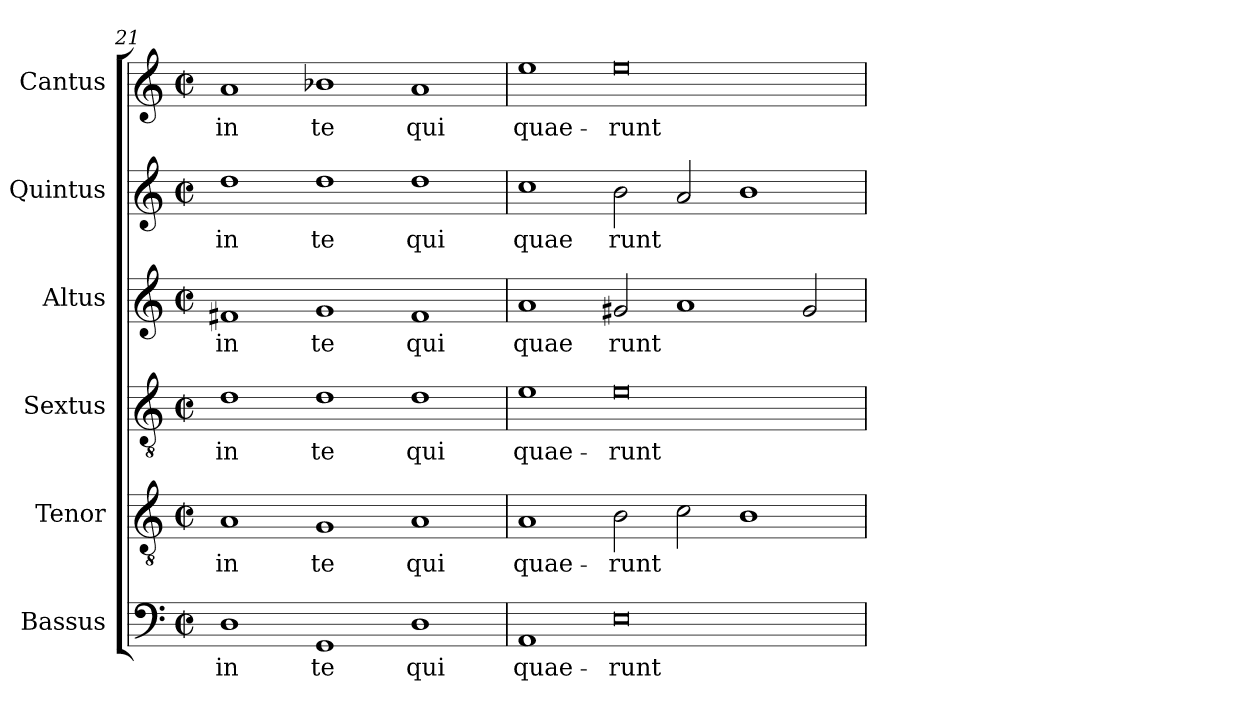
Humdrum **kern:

**kern	**text	**kern	**text	**kern	**text	**kern	**text	**kern	**text	**kern	**text
*part6	*part6	*part5	*part5	*part4	*part4	*part3	*part3	*part2	*part2	*part1	*part1
*staff6	*staff6	*staff5	*staff5	*staff4	*staff4	*staff3	*staff3	*staff2	*staff2	*staff1	*staff1
*I"Bassus	*	*I"Tenor	*	*I"Sextus	*	*I"Altus	*	*I"Quintus	*	*I"Cantus	*
*clefF4	*	*clefGv2	*	*clefGv2	*	*clefG2	*	*clefG2	*	*clefG2	*
*M2/2	*	*M2/2	*	*M2/2	*	*M2/2	*	*M2/2	*	*M2/2	*
*met(c|)	*	*met(c|)	*	*met(c|)	*	*met(c|)	*	*met(c|)	*	*met(c|)	*
=21	=21	=21	=21	=21	=21	=21	=21	=21	=21	=21	=21
!	!LO:LY:b:cj	!	!LO:LY:b:cj	!	!LO:LY:b:cj	!	!LO:LY:b:cj	!	!LO:LY:b:cj	!	!LO:LY:b:cj
1D	in	1A	in	1d	in	1f#X	in	1dd	in	1a	in
!	!LO:LY:b:cj	!	!LO:LY:b:cj	!	!LO:LY:b:cj	!	!LO:LY:b:cj	!	!LO:LY:b:cj	!	!LO:LY:b:cj
1GG	te	1G	te	1d	te	1g	te	1dd	te	1b-X	te
!	!LO:LY:b:cj	!	!LO:LY:b:cj	!	!LO:LY:b:cj	!	!LO:LY:b:cj	!	!LO:LY:b:cj	!	!LO:LY:b:cj
1D	qui	1A	qui	1d	qui	1f#	qui	1dd	qui	1a	qui
=22	=22	=22	=22	=22	=22	=22	=22	=22	=22	=22	=22
!	!LO:LY:b:cj	!	!LO:LY:b:cj	!	!LO:LY:b:cj	!	!LO:LY:b:cj	!	!LO:LY:b:cj	!	!LO:LY:b:cj
1AA	quae-	1A	quae-	1e	quae-	1a	quae	1cc	quae	1ee	quae-
!	!LO:LY:b:cj	!	!LO:LY:b	!	!LO:LY:b:cj	!	!LO:LY:b	!	!LO:LY:b	!	!LO:LY:b:cj
0E	-runt	2B\	-runt	0e	-runt	2g#X/	runt	2b\	runt	0ee	-runt
.	.	2c\	.	.	.	1a	.	2a/	.	.	.
.	.	1B	.	.	.	.	.	1b	.	.	.
.	.	.	.	.	.	2g#/	.	.	.	.	.
=	=	=	=	=	=	=	=	=	=	=	=
*-	*-	*-	*-	*-	*-	*-	*-	*-	*-	*-	*-
